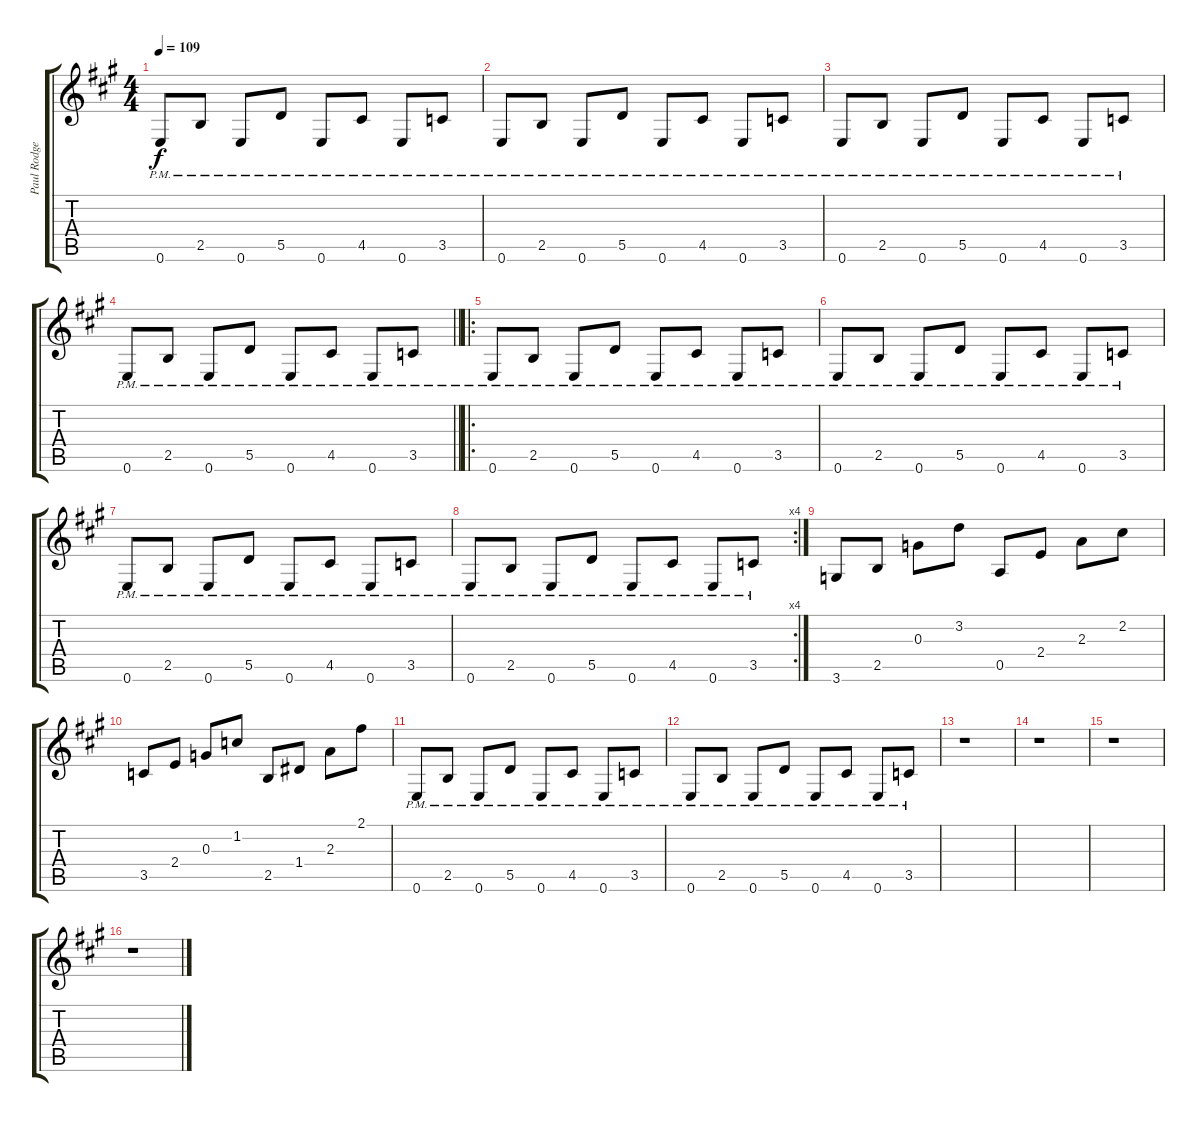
\track ("Paul Rodgers - Acoustic Guitar" "Paul Rodge") {instrument acousticguitarsteel}
\staff {score tabs}
\tuning (E4 B3 G3 D3 A2 E2) {hide}
\ts (4 4)
\tempo 109
\clef g2
\ks a
0.6{pm}.8{dy f instrument acousticguitarsteel} 2.5{pm}.8 0.6{pm}.8 5.5{pm}.8 0.6{pm}.8 4.5{pm}.8 0.6{pm}.8 3.5{pm}.8 |
0.6{pm}.8 2.5{pm}.8 0.6{pm}.8 5.5{pm}.8 0.6{pm}.8 4.5{pm}.8 0.6{pm}.8 3.5{pm}.8 |
0.6{pm}.8 2.5{pm}.8 0.6{pm}.8 5.5{pm}.8 0.6{pm}.8 4.5{pm}.8 0.6{pm}.8 3.5{pm}.8 |
\barLineRight lightlight
0.6{pm}.8 2.5{pm}.8 0.6{pm}.8 5.5{pm}.8 0.6{pm}.8 4.5{pm}.8 0.6{pm}.8 3.5{pm}.8 |
\ro
0.6{pm}.8 2.5{pm}.8 0.6{pm}.8 5.5{pm}.8 0.6{pm}.8 4.5{pm}.8 0.6{pm}.8 3.5{pm}.8 |
0.6{pm}.8 2.5{pm}.8 0.6{pm}.8 5.5{pm}.8 0.6{pm}.8 4.5{pm}.8 0.6{pm}.8 3.5{pm}.8 |
0.6{pm}.8 2.5{pm}.8 0.6{pm}.8 5.5{pm}.8 0.6{pm}.8 4.5{pm}.8 0.6{pm}.8 3.5{pm}.8 |
\rc 4
0.6{pm}.8 2.5{pm}.8 0.6{pm}.8 5.5{pm}.8 0.6{pm}.8 4.5{pm}.8 0.6{pm}.8 3.5{pm}.8 |
3.6.8 2.5.8 0.3.8 3.2.8 0.5.8 2.4.8 2.3.8 2.2.8 |
3.5.8 2.4.8 0.3.8 1.2.8 2.5.8 1.4.8 2.3.8 2.1.8 |
0.6{pm}.8 2.5{pm}.8 0.6{pm}.8 5.5{pm}.8 0.6{pm}.8 4.5{pm}.8 0.6{pm}.8 3.5{pm}.8 |
0.6{pm}.8 2.5{pm}.8 0.6{pm}.8 5.5{pm}.8 0.6{pm}.8 4.5{pm}.8 0.6{pm}.8 3.5{pm}.8 |
r.1 |
r.1 |
r.1 |
r.1
